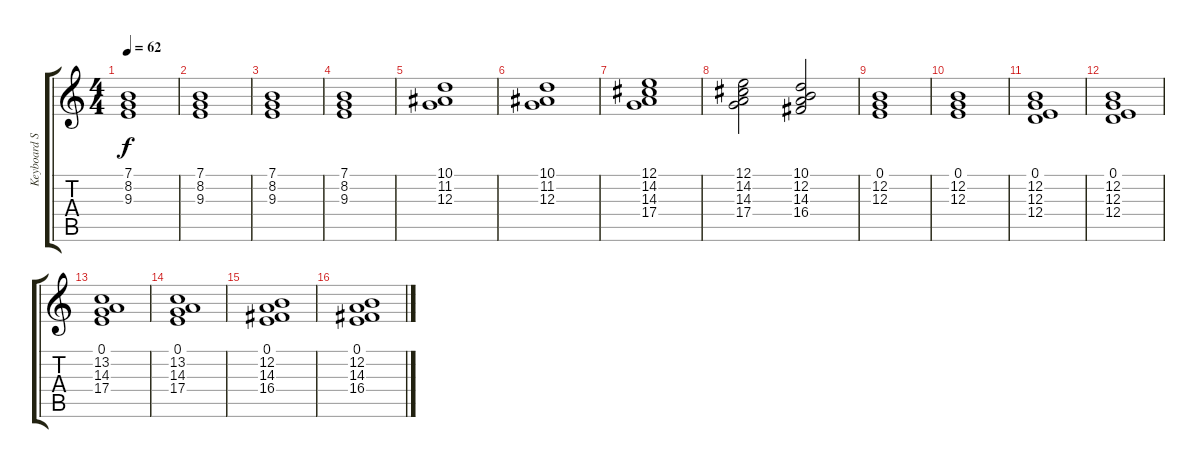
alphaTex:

\track ("Keyboard Strings" "Keyboard S") {instrument stringensemble1}
\staff {score tabs}
\tuning (E4 B3 G3 D3 A2 E2) {hide}
\ts (4 4)
\tempo 62
\clef g2
\ks c
(7.1 8.2 9.3).1{dy f instrument stringensemble1} |
(7.1 8.2 9.3).1 |
(7.1 8.2 9.3).1 |
(7.1 8.2 9.3).1 |
(10.1 11.2 12.3).1 |
(10.1 11.2 12.3).1 |
(12.1 14.2 14.3 17.4).1 |
(12.1 14.2 14.3 17.4).2 (10.1 12.2 14.3 16.4).2 |
(0.1 12.2 12.3).1 |
(0.1 12.2 12.3).1 |
(0.1 12.2 12.3 12.4).1 |
(0.1 12.2 12.3 12.4).1 |
(0.1 13.2 14.3 17.4).1 |
(0.1 13.2 14.3 17.4).1 |
(0.1 12.2 14.3 16.4).1 |
(0.1 12.2 14.3 16.4).1
